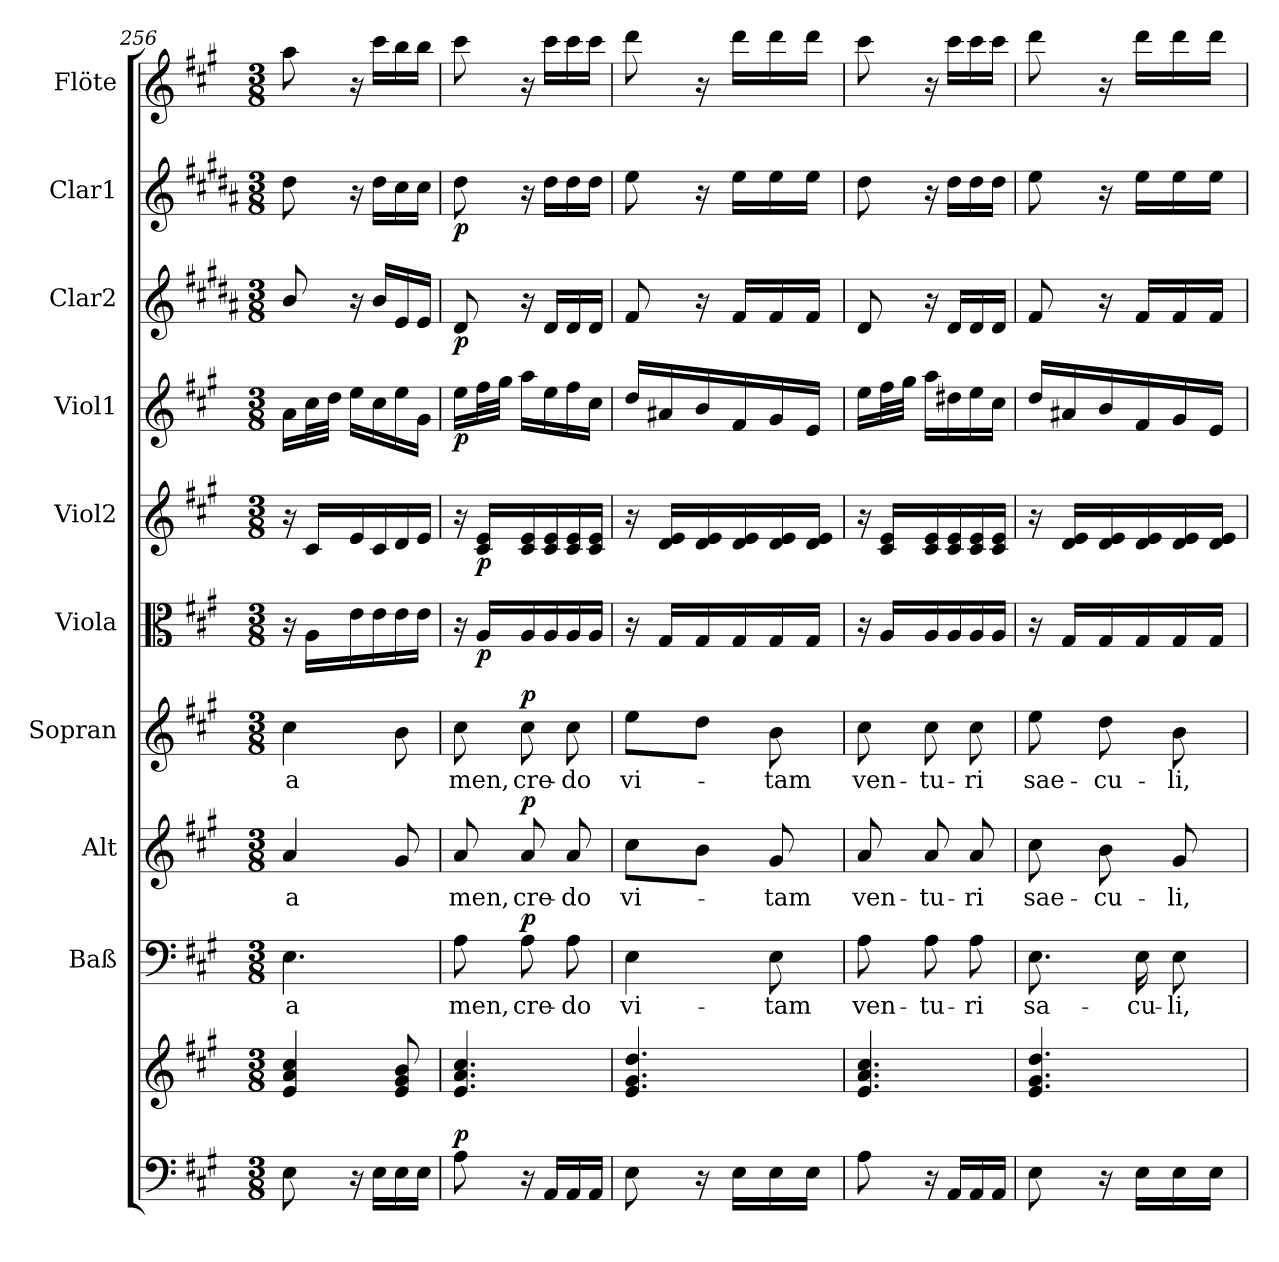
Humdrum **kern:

**kern	**kern	**dynam	**kern	**text	**dynam	**kern	**text	**dynam	**kern	**text	**dynam	**kern	**dynam	**kern	**dynam	**kern	**dynam	**kern	**dynam	**kern	**dynam	**kern
*part10	*part10	*part10	*part9	*part9	*part9	*part8	*part8	*part8	*part7	*part7	*part7	*part6	*part6	*part5	*part5	*part4	*part4	*part3	*part3	*part2	*part2	*part1
*staff11	*staff10	*staff10/11	*staff9	*staff9	*staff9	*staff8	*staff8	*staff8	*staff7	*staff7	*staff7	*staff6	*staff6	*staff5	*staff5	*staff4	*staff4	*staff3	*staff3	*staff2	*staff2	*staff1
*	*	*	*I"Baß	*	*	*I"Alt	*	*	*I"Sopran	*	*	*I"Viola	*	*I"Viol2	*	*I"Viol1	*	*I"Clar2	*	*I"Clar1	*	*I"Flöte
*	*	*	*	*	*	*	*	*	*	*	*	*I'Vla	*	*	*	*	*	*I'Cl	*	*I'Cl	*	*I'Fl
*clefF4	*clefG2	*	*clefF4	*	*	*clefG2	*	*	*clefG2	*	*	*clefC3	*	*clefG2	*	*clefG2	*	*clefG2	*	*clefG2	*	*clefG2
*	*	*	*	*	*	*	*	*	*	*	*	*	*	*	*	*	*	*ITrd1c2	*	*ITrd1c2	*	*
*k[f#c#g#]	*k[f#c#g#]	*	*k[f#c#g#]	*	*	*k[f#c#g#]	*	*	*k[f#c#g#]	*	*	*k[f#c#g#]	*	*k[f#c#g#]	*	*k[f#c#g#]	*	*k[f#c#g#]	*	*k[f#c#g#]	*	*k[f#c#g#]
*A:	*A:	*	*A:	*	*	*A:	*	*	*A:	*	*	*A:	*	*A:	*	*A:	*	*A:	*	*A:	*	*A:
*M3/8	*M3/8	*	*M3/8	*	*	*M3/8	*	*	*M3/8	*	*	*M3/8	*	*M3/8	*	*M3/8	*	*M3/8	*	*M3/8	*	*M3/8
=256	=256	=256	=256	=256	=256	=256	=256	=256	=256	=256	=256	=256	=256	=256	=256	=256	=256	=256	=256	=256	=256	=256
!	!	!	!	!LO:LY:b	!	!	!LO:LY:b	!	!	!LO:LY:b	!	!	!	!	!	!	!	!	!	!	!	!
8E\	4e/ 4a/ 4cc#/	.	4.E\	a	.	4a/	a	.	4cc#\	a	.	16r	.	16r	.	16a\LL	.	8a/	.	8cc#\	.	8aa\
.	.	.	.	.	.	.	.	.	.	.	.	16A\LL	.	16c#/LL	.	32cc#\L	.	.	.	.	.	.
.	.	.	.	.	.	.	.	.	.	.	.	.	.	.	.	32dd\JJJ	.	.	.	.	.	.
16r	.	.	.	.	.	.	.	.	.	.	.	16e\	.	16e/	.	16ee\LL	.	16r	.	16r	.	16r
16E\LL	.	.	.	.	.	.	.	.	.	.	.	16e\	.	16c#/	.	16cc#\	.	16a/LL	.	16cc#\LL	.	16ccc#\LL
16E\	8e/ 8g#/ 8b/	.	.	.	.	8g#/	.	.	8b\	.	.	16e\	.	16d/	.	16ee\	.	16d/	.	16b\	.	16bb\
16E\JJ	.	.	.	.	.	.	.	.	.	.	.	16e\JJ	.	16e/JJ	.	16g#\JJ	.	16d/JJ	.	16b\JJ	.	16bb\JJ
=257	=257	=257	=257	=257	=257	=257	=257	=257	=257	=257	=257	=257	=257	=257	=257	=257	=257	=257	=257	=257	=257	=257
!	!	!LO:DY:a=2	!	!LO:LY:b	!	!	!LO:LY:b	!	!	!LO:LY:b	!	!	!	!	!	!	!LO:DY:b	!	!LO:DY:b	!	!LO:DY:b	!
8A\	4.e/ 4.a/ 4.cc#/	p	8A\	men,	.	8a/	men,	.	8cc#\	men,	.	16r	.	16r	.	16ee\LL	p	8c#/	p	8cc#\	p	8ccc#\
!	!	!	!	!	!	!	!	!	!	!	!	!	!LO:DY:b	!	!LO:DY:b	!	!	!	!	!	!	!
.	.	.	.	.	.	.	.	.	.	.	.	16A/LL	p	16c#/ 16e/LL	p	32ff#\L	.	.	.	.	.	.
.	.	.	.	.	.	.	.	.	.	.	.	.	.	.	.	32gg#\JJJ	.	.	.	.	.	.
!	!	!	!	!LO:LY:b	!LO:DY:a	!	!LO:LY:b	!LO:DY:a	!	!LO:LY:b	!LO:DY:a	!	!	!	!	!	!	!	!	!	!	!
16r	.	.	8A\	cre-	p	8a/	cre-	p	8cc#\	cre-	p	16A/	.	16c#/ 16e/	.	16aa\LL	.	16r	.	16r	.	16r
16AA/LL	.	.	.	.	.	.	.	.	.	.	.	16A/	.	16c#/ 16e/	.	16ee\	.	16c#/LL	.	16cc#\LL	.	16ccc#\LL
!	!	!	!	!LO:LY:b	!	!	!LO:LY:b	!	!	!LO:LY:b	!	!	!	!	!	!	!	!	!	!	!	!
16AA/	.	.	8A\	-do	.	8a/	-do	.	8cc#\	-do	.	16A/	.	16c#/ 16e/	.	16ff#\	.	16c#/	.	16cc#\	.	16ccc#\
16AA/JJ	.	.	.	.	.	.	.	.	.	.	.	16A/JJ	.	16c#/ 16e/JJ	.	16cc#\JJ	.	16c#/JJ	.	16cc#\JJ	.	16ccc#\JJ
=258	=258	=258	=258	=258	=258	=258	=258	=258	=258	=258	=258	=258	=258	=258	=258	=258	=258	=258	=258	=258	=258	=258
!	!	!	!	!LO:LY:b	!	!	!LO:LY:b	!	!	!LO:LY:b	!	!	!	!	!	!	!	!	!	!	!	!
8E\	4.e/ 4.g#/ 4.dd/	.	4E\	vi-	.	8cc#\L	vi-	.	8ee\L	vi-	.	16r	.	16r	.	16dd/LL	.	8e/	.	8dd\	.	8ddd\
.	.	.	.	.	.	.	.	.	.	.	.	16G#/LL	.	16d/ 16e/LL	.	16a#X/	.	.	.	.	.	.
16r	.	.	.	.	.	8b\J	.	.	8dd\J	.	.	16G#/	.	16d/ 16e/	.	16b/	.	16r	.	16r	.	16r
16E\LL	.	.	.	.	.	.	.	.	.	.	.	16G#/	.	16d/ 16e/	.	16f#/	.	16e/LL	.	16dd\LL	.	16ddd\LL
!	!	!	!	!LO:LY:b	!	!	!LO:LY:b	!	!	!LO:LY:b	!	!	!	!	!	!	!	!	!	!	!	!
16E\	.	.	8E\	-tam	.	8g#/	-tam	.	8b\	-tam	.	16G#/	.	16d/ 16e/	.	16g#/	.	16e/	.	16dd\	.	16ddd\
16E\JJ	.	.	.	.	.	.	.	.	.	.	.	16G#/JJ	.	16d/ 16e/JJ	.	16e/JJ	.	16e/JJ	.	16dd\JJ	.	16ddd\JJ
!!LO:PB:g=z
=259	=259	=259	=259	=259	=259	=259	=259	=259	=259	=259	=259	=259	=259	=259	=259	=259	=259	=259	=259	=259	=259	=259
!	!	!	!	!LO:LY:b	!	!	!LO:LY:b	!	!	!LO:LY:b	!	!	!	!	!	!	!	!	!	!	!	!
8A\	4.e/ 4.a/ 4.cc#/	.	8A\	ven-	.	8a/	ven-	.	8cc#\	ven-	.	16r	.	16r	.	16ee\LL	.	8c#/	.	8cc#\	.	8ccc#\
.	.	.	.	.	.	.	.	.	.	.	.	16A/LL	.	16c#/ 16e/LL	.	32ff#\L	.	.	.	.	.	.
.	.	.	.	.	.	.	.	.	.	.	.	.	.	.	.	32gg#\JJJ	.	.	.	.	.	.
!	!	!	!	!LO:LY:b	!	!	!LO:LY:b	!	!	!LO:LY:b	!	!	!	!	!	!	!	!	!	!	!	!
16r	.	.	8A\	-tu-	.	8a/	-tu-	.	8cc#\	-tu-	.	16A/	.	16c#/ 16e/	.	16aa\LL	.	16r	.	16r	.	16r
16AA/LL	.	.	.	.	.	.	.	.	.	.	.	16A/	.	16c#/ 16e/	.	16dd#X\	.	16c#/LL	.	16cc#\LL	.	16ccc#\LL
!	!	!	!	!LO:LY:b	!	!	!LO:LY:b	!	!	!LO:LY:b	!	!	!	!	!	!	!	!	!	!	!	!
16AA/	.	.	8A\	-ri	.	8a/	-ri	.	8cc#\	-ri	.	16A/	.	16c#/ 16e/	.	16ee\	.	16c#/	.	16cc#\	.	16ccc#\
16AA/JJ	.	.	.	.	.	.	.	.	.	.	.	16A/JJ	.	16c#/ 16e/JJ	.	16cc#\JJ	.	16c#/JJ	.	16cc#\JJ	.	16ccc#\JJ
=260	=260	=260	=260	=260	=260	=260	=260	=260	=260	=260	=260	=260	=260	=260	=260	=260	=260	=260	=260	=260	=260	=260
!	!	!	!	!LO:LY:b	!	!	!LO:LY:b	!	!	!LO:LY:b	!	!	!	!	!	!	!	!	!	!	!	!
8E\	4.e/ 4.g#/ 4.dd/	.	8.E\	sa-	.	8cc#\	sae-	.	8ee\	sae-	.	16r	.	16r	.	16dd/LL	.	8e/	.	8dd\	.	8ddd\
.	.	.	.	.	.	.	.	.	.	.	.	16G#/LL	.	16d/ 16e/LL	.	16a#X/	.	.	.	.	.	.
!	!	!	!	!	!	!	!LO:LY:b	!	!	!LO:LY:b	!	!	!	!	!	!	!	!	!	!	!	!
16r	.	.	.	.	.	8b\	-cu-	.	8dd\	-cu-	.	16G#/	.	16d/ 16e/	.	16b/	.	16r	.	16r	.	16r
!	!	!	!	!LO:LY:b	!	!	!	!	!	!	!	!	!	!	!	!	!	!	!	!	!	!
16E\LL	.	.	16E\	-cu-	.	.	.	.	.	.	.	16G#/	.	16d/ 16e/	.	16f#/	.	16e/LL	.	16dd\LL	.	16ddd\LL
!	!	!	!	!LO:LY:b	!	!	!LO:LY:b	!	!	!LO:LY:b	!	!	!	!	!	!	!	!	!	!	!	!
16E\	.	.	8E\	-li,	.	8g#/	-li,	.	8b\	-li,	.	16G#/	.	16d/ 16e/	.	16g#/	.	16e/	.	16dd\	.	16ddd\
16E\JJ	.	.	.	.	.	.	.	.	.	.	.	16G#/JJ	.	16d/ 16e/JJ	.	16e/JJ	.	16e/JJ	.	16dd\JJ	.	16ddd\JJ
=	=	=	=	=	=	=	=	=	=	=	=	=	=	=	=	=	=	=	=	=	=	=
*-	*-	*-	*-	*-	*-	*-	*-	*-	*-	*-	*-	*-	*-	*-	*-	*-	*-	*-	*-	*-	*-	*-
